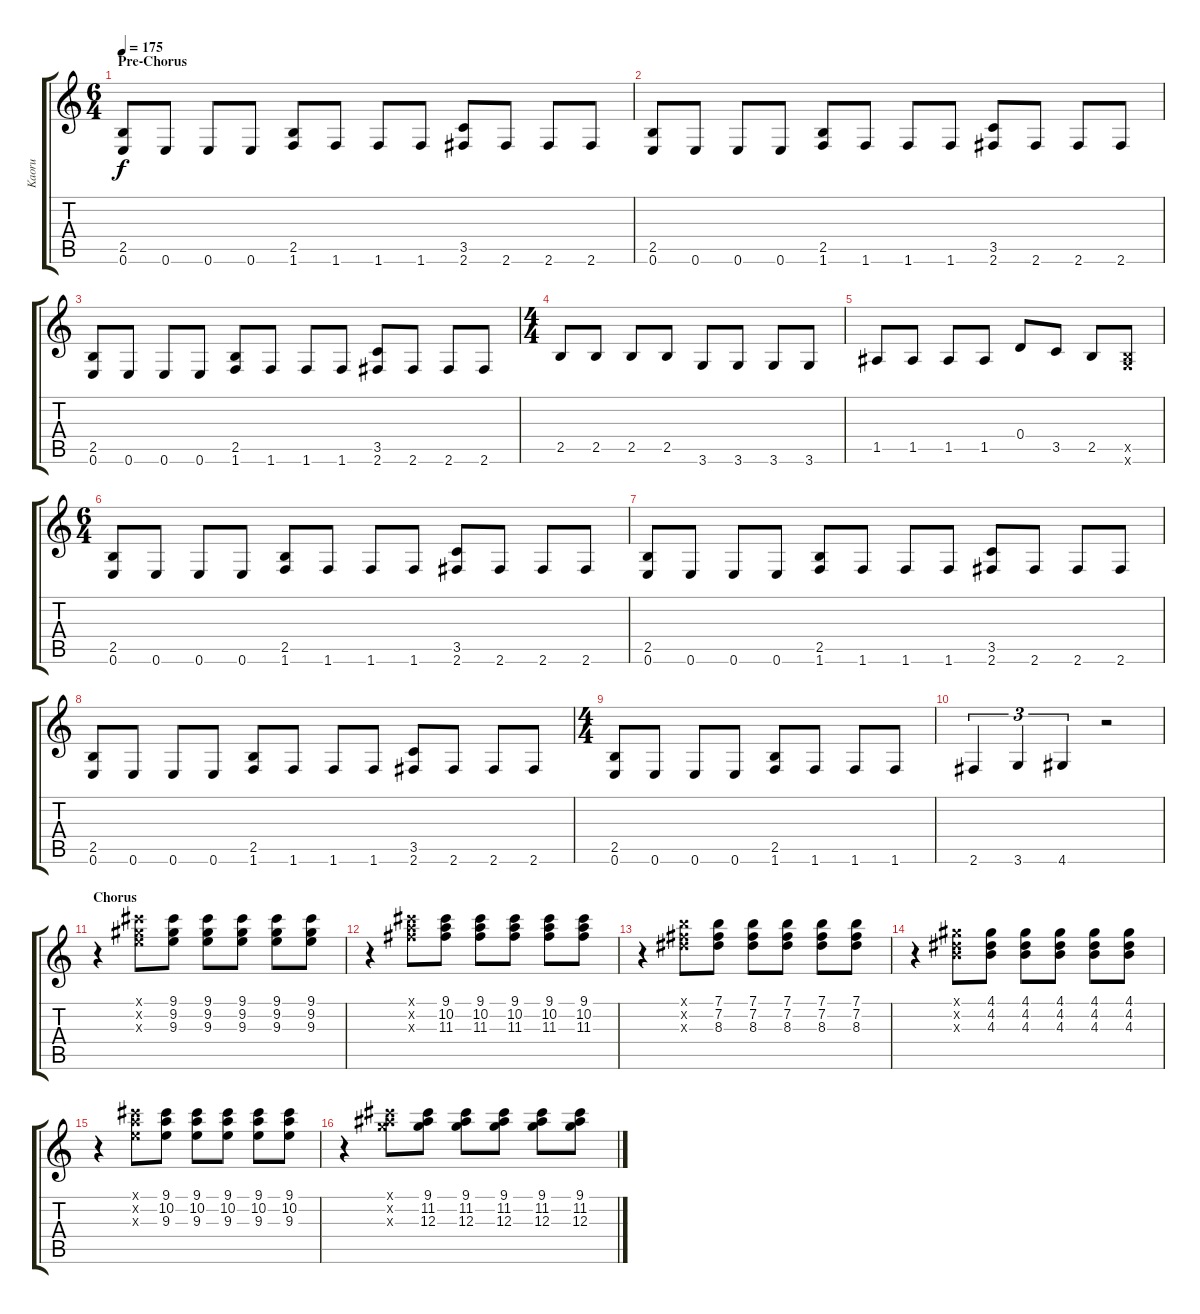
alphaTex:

\track ("Kaoru" "Kaoru") {instrument distortionguitar}
\staff {score tabs}
\tuning (E4 B3 G3 D3 A2 E2) {hide}
\ts (6 4)
\section ("" "Pre-Chorus")
\tempo 175
\clef g2
\ks c
(2.5 0.6).8{dy f} 0.6.8 0.6.8 0.6.8 (2.5 1.6).8 1.6.8 1.6.8 1.6.8 (3.5 2.6).8 2.6.8 2.6.8 2.6.8 |
(2.5 0.6).8 0.6.8 0.6.8 0.6.8 (2.5 1.6).8 1.6.8 1.6.8 1.6.8 (3.5 2.6).8 2.6.8 2.6.8 2.6.8 |
(2.5 0.6).8 0.6.8 0.6.8 0.6.8 (2.5 1.6).8 1.6.8 1.6.8 1.6.8 (3.5 2.6).8 2.6.8 2.6.8 2.6.8 |
\ts (4 4)
2.5.8 2.5.8 2.5.8 2.5.8 3.6.8 3.6.8 3.6.8 3.6.8 |
1.5.8 1.5.8 1.5.8 1.5.8 0.4.8 3.5.8 2.5.8 (2.5{x} 3.6{x}).8 |
\ts (6 4)
(2.5 0.6).8 0.6.8 0.6.8 0.6.8 (2.5 1.6).8 1.6.8 1.6.8 1.6.8 (3.5 2.6).8 2.6.8 2.6.8 2.6.8 |
(2.5 0.6).8 0.6.8 0.6.8 0.6.8 (2.5 1.6).8 1.6.8 1.6.8 1.6.8 (3.5 2.6).8 2.6.8 2.6.8 2.6.8 |
(2.5 0.6).8 0.6.8 0.6.8 0.6.8 (2.5 1.6).8 1.6.8 1.6.8 1.6.8 (3.5 2.6).8 2.6.8 2.6.8 2.6.8 |
\ts (4 4)
(2.5 0.6).8 0.6.8 0.6.8 0.6.8 (2.5 1.6).8 1.6.8 1.6.8 1.6.8 |
2.6.4{tu (3 2)} 3.6.4{tu (3 2)} 4.6.4{tu (3 2)} r.2 |
\section ("" "Chorus")
r.4 (9.1{x} 9.2{x} 9.3{x}).8 (9.1 9.2 9.3).8 (9.1 9.2 9.3).8 (9.1 9.2 9.3).8 (9.1 9.2 9.3).8 (9.1 9.2 9.3).8 |
r.4 (9.1{x} 10.2{x} 11.3{x}).8 (9.1 10.2 11.3).8 (9.1 10.2 11.3).8 (9.1 10.2 11.3).8 (9.1 10.2 11.3).8 (9.1 10.2 11.3).8 |
r.4 (7.1{x} 7.2{x} 8.3{x}).8 (7.1 7.2 8.3).8 (7.1 7.2 8.3).8 (7.1 7.2 8.3).8 (7.1 7.2 8.3).8 (7.1 7.2 8.3).8 |
r.4 (4.1{x} 4.2{x} 4.3{x}).8 (4.1 4.2 4.3).8 (4.1 4.2 4.3).8 (4.1 4.2 4.3).8 (4.1 4.2 4.3).8 (4.1 4.2 4.3).8 |
r.4 (9.1{x} 10.2{x} 9.3{x}).8 (9.1 10.2 9.3).8 (9.1 10.2 9.3).8 (9.1 10.2 9.3).8 (9.1 10.2 9.3).8 (9.1 10.2 9.3).8 |
r.4 (9.1{x} 11.2{x} 12.3{x}).8 (9.1 11.2 12.3).8 (9.1 11.2 12.3).8 (9.1 11.2 12.3).8 (9.1 11.2 12.3).8 (9.1 11.2 12.3).8
